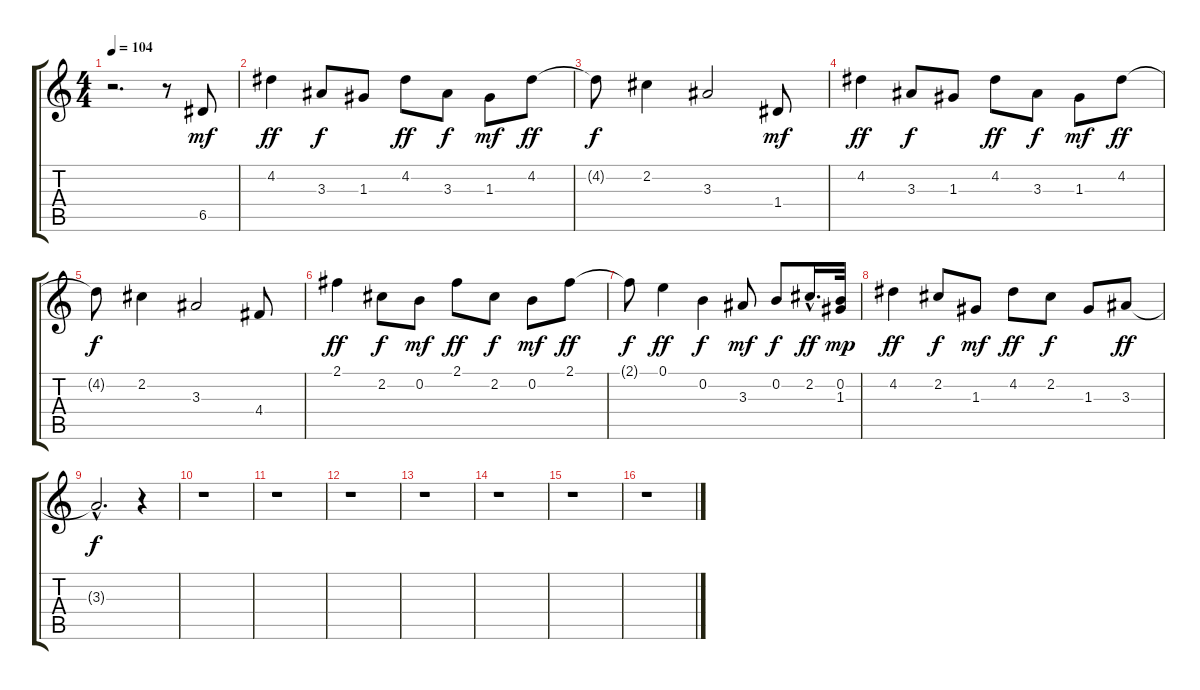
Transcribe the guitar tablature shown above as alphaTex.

\track "" {instrument acousticguitarnylon}
\staff {score tabs}
\tuning (E4 B3 G3 D3 A2 E2) {hide}
\ts (4 4)
\tempo 104
\clef g2
\ks c
r.2{d dy mf instrument acousticguitarnylon} r.8 6.5.8 |
4.2.4{dy ff} 3.3.8{dy f} 1.3.8 4.2.8{dy ff} 3.3.8{dy f} 1.3.8{dy mf} 4.2.8{dy ff} |
4.2{t}.8{dy f} 2.2.4 3.3.2 1.4.8{dy mf} |
4.2.4{dy ff} 3.3.8{dy f} 1.3.8 4.2.8{dy ff} 3.3.8{dy f} 1.3.8{dy mf} 4.2.8{dy ff} |
4.2{t}.8{dy f} 2.2.4 3.3.2 4.4.8 |
2.1.4{dy ff} 2.2.8{dy f} 0.2.8{dy mf} 2.1.8{dy ff} 2.2.8{dy f} 0.2.8{dy mf} 2.1.8{dy ff} |
2.1{t}.8{dy f} 0.1.4{dy ff} 0.2.4{dy f} 3.3.8{dy mf} 0.2.8{dy f} 2.2{hac}.16{d dy ff} (0.2 1.3).32{dy mp} |
4.2.4{dy ff} 2.2.8{dy f} 1.3.8{dy mf} 4.2.8{dy ff} 2.2.8{dy f} 1.3.8 3.3.8{dy ff} |
3.3{hac t}.2{d dy f} r.4 |
r.1 |
r.1 |
r.1 |
r.1 |
r.1 |
r.1 |
r.1
